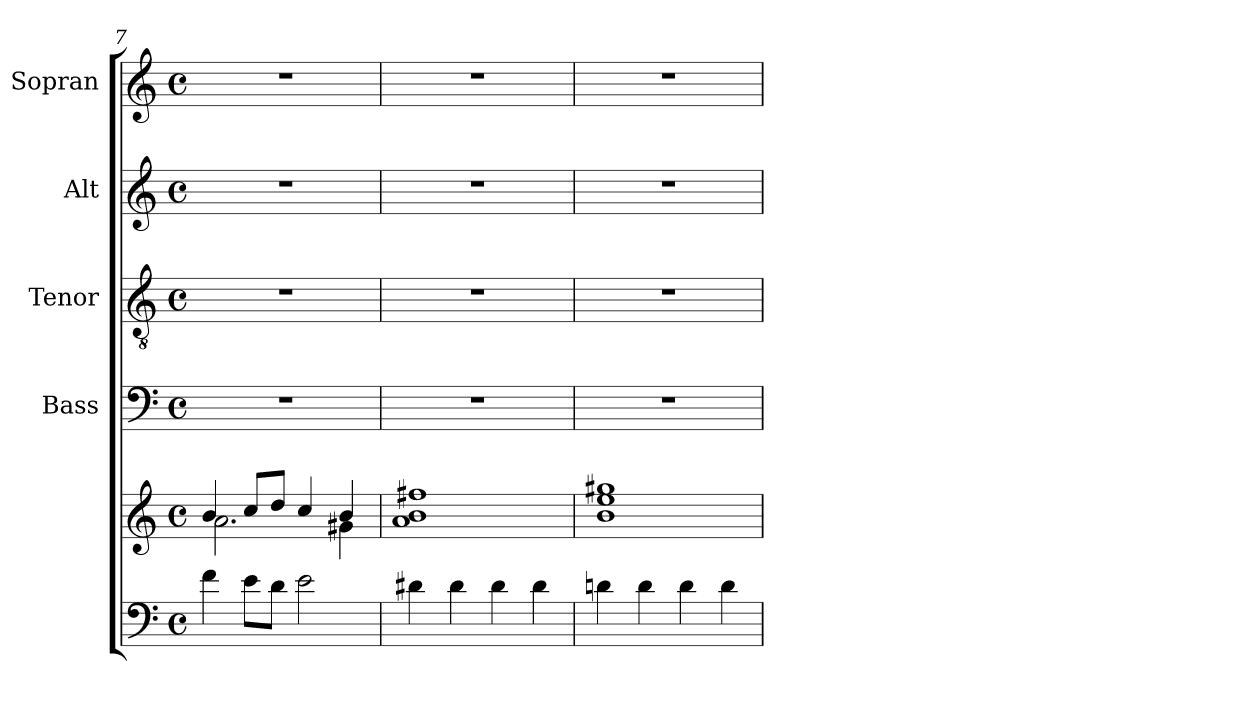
**kern	**kern	**kern	**kern	**kern	**kern
*part5	*part5	*part4	*part3	*part2	*part1
*staff6	*staff5	*staff4	*staff3	*staff2	*staff1
*	*	*I"Bass	*I"Tenor	*I"Alt	*I"Sopran
*	*	*I'B.	*I'T.	*I'A.	*I'S.
*clefF4	*clefG2	*clefF4	*clefGv2	*clefG2	*clefG2
*k[]	*k[]	*k[]	*k[]	*k[]	*k[]
*C:	*C:	*C:	*C:	*C:	*C:
*M4/4	*M4/4	*M4/4	*M4/4	*M4/4	*M4/4
*met(c)	*met(c)	*met(c)	*met(c)	*met(c)	*met(c)
=7	=7	=7	=7	=7	=7
*	*^	*	*	*	*
4f\	4b/	2.a\	1r	1r	1r	1r
8e\L	8cc/L	.	.	.	.	.
8d\J	8dd/J	.	.	.	.	.
2e\	4cc/	.	.	.	.	.
.	4b/	4g#X\	.	.	.	.
*	*v	*v	*	*	*	*
=8	=8	=8	=8	=8	=8
4d#X\	1a 1b 1ff#X	1r	1r	1r	1r
4d#\	.	.	.	.	.
4d#\	.	.	.	.	.
4d#\	.	.	.	.	.
=9	=9	=9	=9	=9	=9
4dn\	1b 1ee 1gg#X	1r	1r	1r	1r
4d\	.	.	.	.	.
4d\	.	.	.	.	.
4d\	.	.	.	.	.
=	=	=	=	=	=
*-	*-	*-	*-	*-	*-
